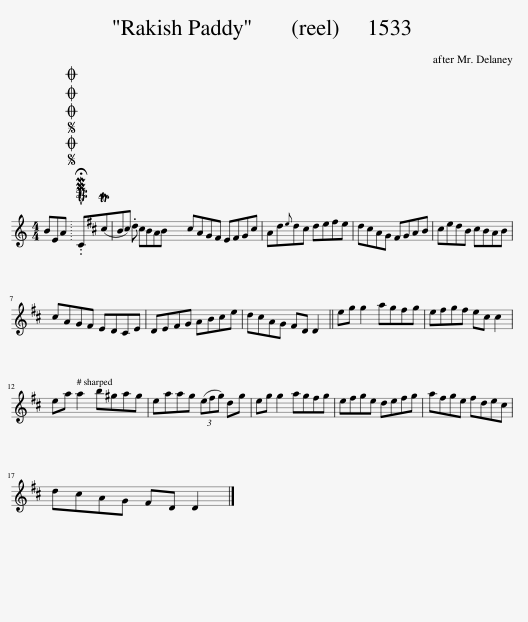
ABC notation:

X:1
L:1/8
M:4/4
I:linebreak $
K:C
V:1 treble
V:1
 BEA |SOSOOO .!fermata!PMTuC(MT^cBc) .d cBAB | ^cAG^F EFGc | Ad{e}d^c de^fe | d^cAG ^FGAB | %5
 ^cedB cBAB |$ ^cAG^F ED^CE | DE^FG AB^ce | d^cAG ^FD D2 || eg g2 ag^fg | %10
 e^fgf e^c c2 |$ ea a2 b^gag | eaag (3(e^fg) dg | eg g2 ag^fg | e^fge defg | %15
 a^fge fde^c |$ d^cAG ^FD D2 |] %17
